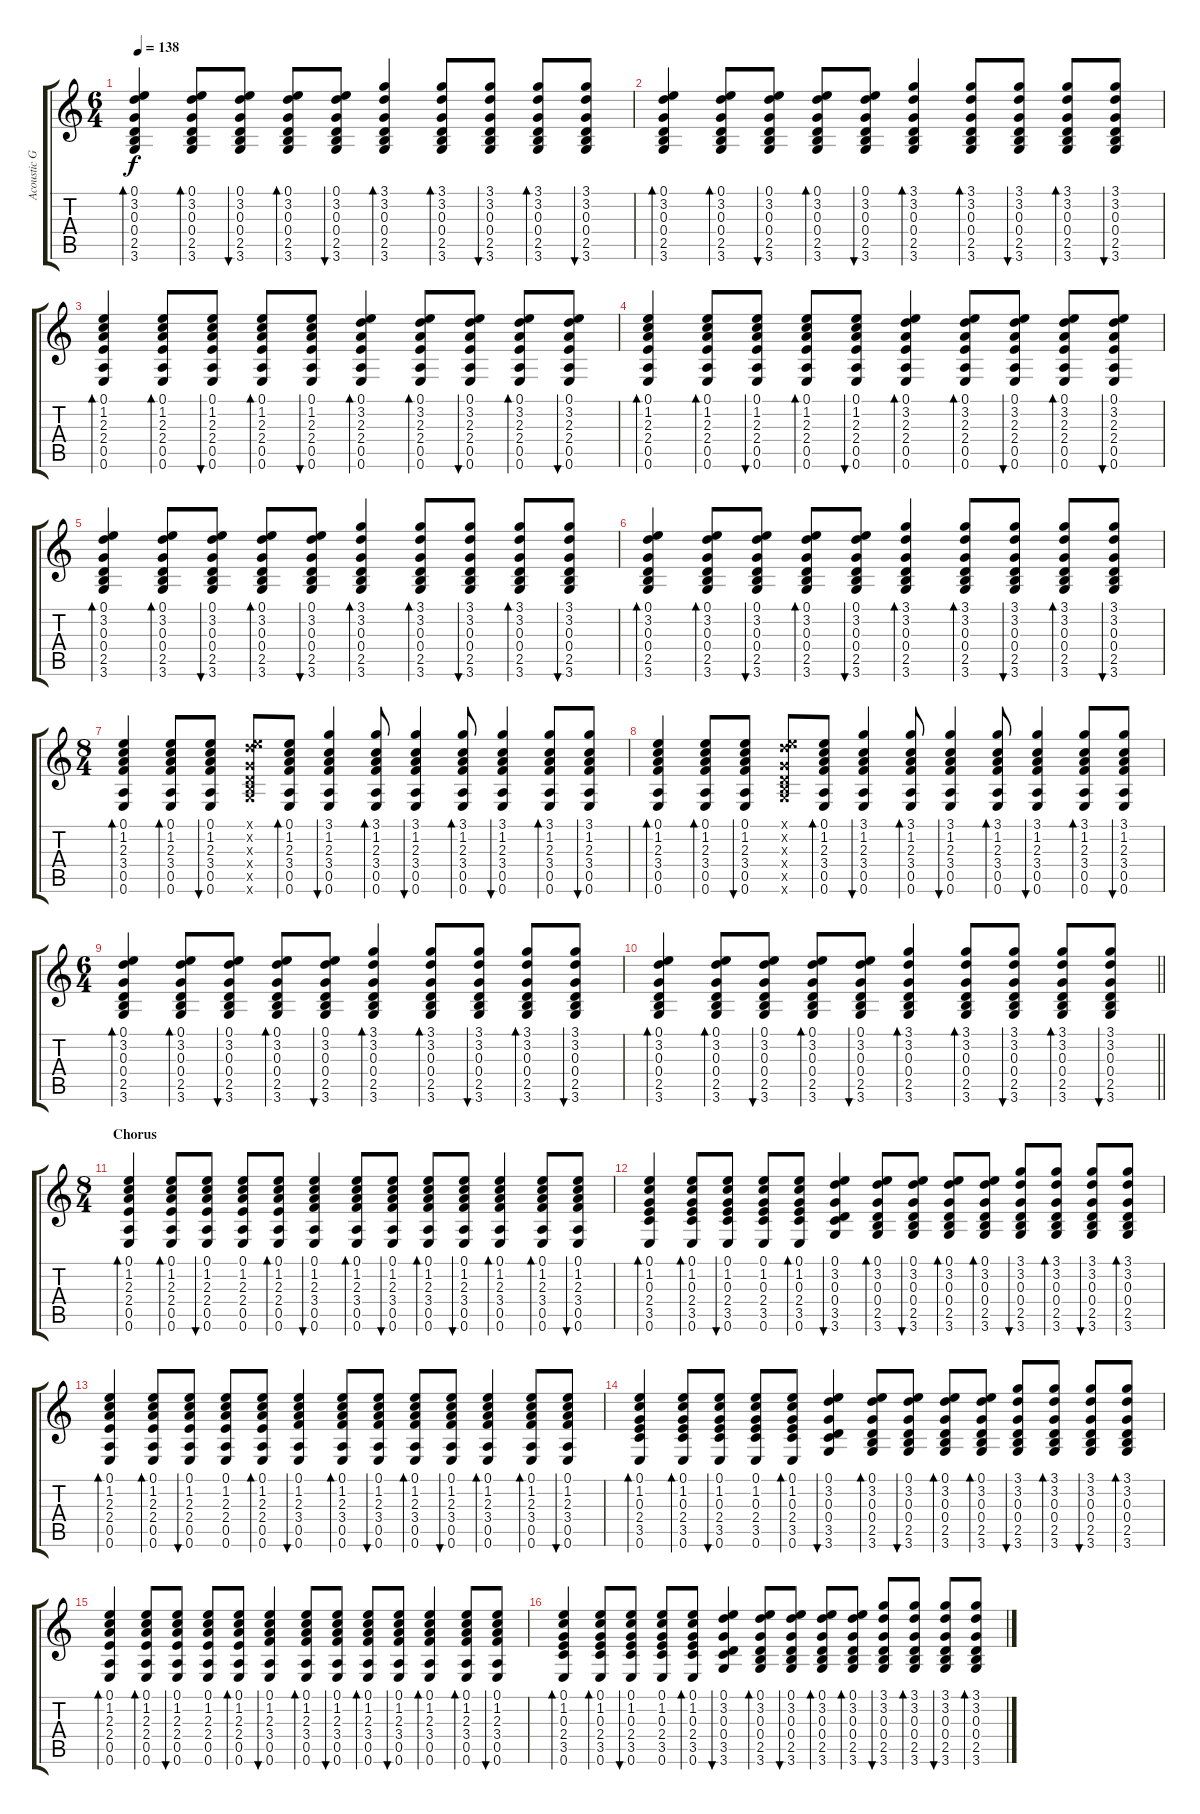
\track ("Acoustic Guitar" "Acoustic G") {instrument acousticguitarsteel}
\staff {score tabs}
\tuning (E4 B3 G3 D3 A2 E2) {hide}
\ts (6 4)
\tempo 138
\clef g2
\ks c
(0.1 3.2 0.3 0.4 2.5 3.6).4{bd 60 dy f} (0.1 3.2 0.3 0.4 2.5 3.6).8{bd 60} (0.1 3.2 0.3 0.4 2.5 3.6).8{bu 60} (0.1 3.2 0.3 0.4 2.5 3.6).8{bd 60} (0.1 3.2 0.3 0.4 2.5 3.6).8{bu 60} (3.1 3.2 0.3 0.4 2.5 3.6).4{bd 60} (3.1 3.2 0.3 0.4 2.5 3.6).8{bd 60} (3.1 3.2 0.3 0.4 2.5 3.6).8{bu 60} (3.1 3.2 0.3 0.4 2.5 3.6).8{bd 60} (3.1 3.2 0.3 0.4 2.5 3.6).8{bu 60} |
(0.1 3.2 0.3 0.4 2.5 3.6).4{bd 60} (0.1 3.2 0.3 0.4 2.5 3.6).8{bd 60} (0.1 3.2 0.3 0.4 2.5 3.6).8{bu 60} (0.1 3.2 0.3 0.4 2.5 3.6).8{bd 60} (0.1 3.2 0.3 0.4 2.5 3.6).8{bu 60} (3.1 3.2 0.3 0.4 2.5 3.6).4{bd 60} (3.1 3.2 0.3 0.4 2.5 3.6).8{bd 60} (3.1 3.2 0.3 0.4 2.5 3.6).8{bu 60} (3.1 3.2 0.3 0.4 2.5 3.6).8{bd 60} (3.1 3.2 0.3 0.4 2.5 3.6).8{bu 60} |
(0.1 1.2 2.3 2.4 0.5 0.6).4{bd 60} (0.1 1.2 2.3 2.4 0.5 0.6).8{bd 60} (0.1 1.2 2.3 2.4 0.5 0.6).8{bu 60} (0.1 1.2 2.3 2.4 0.5 0.6).8{bd 60} (0.1 1.2 2.3 2.4 0.5 0.6).8{bu 60} (0.1 3.2 2.3 2.4 0.5 0.6).4{bd 60} (0.1 3.2 2.3 2.4 0.5 0.6).8{bd 60} (0.1 3.2 2.3 2.4 0.5 0.6).8{bu 60} (0.1 3.2 2.3 2.4 0.5 0.6).8{bd 60} (0.1 3.2 2.3 2.4 0.5 0.6).8{bu 60} |
(0.1 1.2 2.3 2.4 0.5 0.6).4{bd 60} (0.1 1.2 2.3 2.4 0.5 0.6).8{bd 60} (0.1 1.2 2.3 2.4 0.5 0.6).8{bu 60} (0.1 1.2 2.3 2.4 0.5 0.6).8{bd 60} (0.1 1.2 2.3 2.4 0.5 0.6).8{bu 60} (0.1 3.2 2.3 2.4 0.5 0.6).4{bd 60} (0.1 3.2 2.3 2.4 0.5 0.6).8{bd 60} (0.1 3.2 2.3 2.4 0.5 0.6).8{bu 60} (0.1 3.2 2.3 2.4 0.5 0.6).8{bd 60} (0.1 3.2 2.3 2.4 0.5 0.6).8{bu 60} |
(0.1 3.2 0.3 0.4 2.5 3.6).4{bd 60} (0.1 3.2 0.3 0.4 2.5 3.6).8{bd 60} (0.1 3.2 0.3 0.4 2.5 3.6).8{bu 60} (0.1 3.2 0.3 0.4 2.5 3.6).8{bd 60} (0.1 3.2 0.3 0.4 2.5 3.6).8{bu 60} (3.1 3.2 0.3 0.4 2.5 3.6).4{bd 60} (3.1 3.2 0.3 0.4 2.5 3.6).8{bd 60} (3.1 3.2 0.3 0.4 2.5 3.6).8{bu 60} (3.1 3.2 0.3 0.4 2.5 3.6).8{bd 60} (3.1 3.2 0.3 0.4 2.5 3.6).8{bu 60} |
(0.1 3.2 0.3 0.4 2.5 3.6).4{bd 60} (0.1 3.2 0.3 0.4 2.5 3.6).8{bd 60} (0.1 3.2 0.3 0.4 2.5 3.6).8{bu 60} (0.1 3.2 0.3 0.4 2.5 3.6).8{bd 60} (0.1 3.2 0.3 0.4 2.5 3.6).8{bu 60} (3.1 3.2 0.3 0.4 2.5 3.6).4{bd 60} (3.1 3.2 0.3 0.4 2.5 3.6).8{bd 60} (3.1 3.2 0.3 0.4 2.5 3.6).8{bu 60} (3.1 3.2 0.3 0.4 2.5 3.6).8{bd 60} (3.1 3.2 0.3 0.4 2.5 3.6).8{bu 60} |
\ts (8 4)
(0.1 1.2 2.3 3.4 0.5 0.6).4{bd 60} (0.1 1.2 2.3 3.4 0.5 0.6).8{bd 60} (0.1 1.2 2.3 3.4 0.5 0.6).8{bu 60} (0.1{x} 3.2{x} 0.3{x} 0.4{x} 2.5{x} 3.6{x}).8 (0.1 1.2 2.3 3.4 0.5 0.6).8{bd 60} (3.1 1.2 2.3 3.4 0.5 0.6).4{bu 60} (3.1 1.2 2.3 3.4 0.5 0.6).8{bd 60} (3.1 1.2 2.3 3.4 0.5 0.6).4{bu 60} (3.1 1.2 2.3 3.4 0.5 0.6).8{bd 60} (3.1 1.2 2.3 3.4 0.5 0.6).4{bu 60} (3.1 1.2 2.3 3.4 0.5 0.6).8{bd 60} (3.1 1.2 2.3 3.4 0.5 0.6).8{bu 60} |
(0.1 1.2 2.3 3.4 0.5 0.6).4{bd 60} (0.1 1.2 2.3 3.4 0.5 0.6).8{bd 60} (0.1 1.2 2.3 3.4 0.5 0.6).8{bu 60} (0.1{x} 3.2{x} 0.3{x} 0.4{x} 2.5{x} 3.6{x}).8 (0.1 1.2 2.3 3.4 0.5 0.6).8{bd 60} (3.1 1.2 2.3 3.4 0.5 0.6).4{bu 60} (3.1 1.2 2.3 3.4 0.5 0.6).8{bd 60} (3.1 1.2 2.3 3.4 0.5 0.6).4{bu 60} (3.1 1.2 2.3 3.4 0.5 0.6).8{bd 60} (3.1 1.2 2.3 3.4 0.5 0.6).4{bu 60} (3.1 1.2 2.3 3.4 0.5 0.6).8{bd 60} (3.1 1.2 2.3 3.4 0.5 0.6).8{bu 60} |
\ts (6 4)
(0.1 3.2 0.3 0.4 2.5 3.6).4{bd 60} (0.1 3.2 0.3 0.4 2.5 3.6).8{bd 60} (0.1 3.2 0.3 0.4 2.5 3.6).8{bu 60} (0.1 3.2 0.3 0.4 2.5 3.6).8{bd 60} (0.1 3.2 0.3 0.4 2.5 3.6).8{bu 60} (3.1 3.2 0.3 0.4 2.5 3.6).4{bd 60} (3.1 3.2 0.3 0.4 2.5 3.6).8{bd 60} (3.1 3.2 0.3 0.4 2.5 3.6).8{bu 60} (3.1 3.2 0.3 0.4 2.5 3.6).8{bd 60} (3.1 3.2 0.3 0.4 2.5 3.6).8{bu 60} |
\barLineRight lightlight
(0.1 3.2 0.3 0.4 2.5 3.6).4{bd 60} (0.1 3.2 0.3 0.4 2.5 3.6).8{bd 60} (0.1 3.2 0.3 0.4 2.5 3.6).8{bu 60} (0.1 3.2 0.3 0.4 2.5 3.6).8{bd 60} (0.1 3.2 0.3 0.4 2.5 3.6).8{bu 60} (3.1 3.2 0.3 0.4 2.5 3.6).4{bd 60} (3.1 3.2 0.3 0.4 2.5 3.6).8{bd 60} (3.1 3.2 0.3 0.4 2.5 3.6).8{bu 60} (3.1 3.2 0.3 0.4 2.5 3.6).8{bd 60} (3.1 3.2 0.3 0.4 2.5 3.6).8{bu 60} |
\ts (8 4)
\section ("" "Chorus")
(0.1 1.2 2.3 2.4 0.5 0.6).4{bd 60} (0.1 1.2 2.3 2.4 0.5 0.6).8{bd 60} (0.1 1.2 2.3 2.4 0.5 0.6).8{bu 60} (0.1 1.2 2.3 2.4 0.5 0.6).8 (0.1 1.2 2.3 2.4 0.5 0.6).8{bd 60} (0.1 1.2 2.3 3.4 0.5 0.6).4{bu 60} (0.1 1.2 2.3 3.4 0.5 0.6).8{bd 60} (0.1 1.2 2.3 3.4 0.5 0.6).8{bu 60} (0.1 1.2 2.3 3.4 0.5 0.6).8{bd 60} (0.1 1.2 2.3 3.4 0.5 0.6).8{bu 60} (0.1 1.2 2.3 3.4 0.5 0.6).4{bd 60} (0.1 1.2 2.3 3.4 0.5 0.6).8{bd 60} (0.1 1.2 2.3 3.4 0.5 0.6).8{bu 60} |
(0.1 1.2 0.3 2.4 3.5 0.6).4{bd 60} (0.1 1.2 0.3 2.4 3.5 0.6).8{bd 60} (0.1 1.2 0.3 2.4 3.5 0.6).8{bu 60} (0.1 1.2 0.3 2.4 3.5 0.6).8 (0.1 1.2 0.3 2.4 3.5 0.6).8{bd 60} (0.1 3.2 0.3 0.4 3.5 3.6).4{bu 60} (0.1 3.2 0.3 0.4 2.5 3.6).8{bd 60} (0.1 3.2 0.3 0.4 2.5 3.6).8{bu 60} (0.1 3.2 0.3 0.4 2.5 3.6).8{bd 60} (0.1 3.2 0.3 0.4 2.5 3.6).8{bd 60} (3.1 3.2 0.3 0.4 2.5 3.6).8{bu 60} (3.1 3.2 0.3 0.4 2.5 3.6).8{bd 60} (3.1 3.2 0.3 0.4 2.5 3.6).8{bu 60} (3.1 3.2 0.3 0.4 2.5 3.6).8{bd 60} |
(0.1 1.2 2.3 2.4 0.5 0.6).4{bd 60} (0.1 1.2 2.3 2.4 0.5 0.6).8{bd 60} (0.1 1.2 2.3 2.4 0.5 0.6).8{bu 60} (0.1 1.2 2.3 2.4 0.5 0.6).8 (0.1 1.2 2.3 2.4 0.5 0.6).8{bd 60} (0.1 1.2 2.3 3.4 0.5 0.6).4{bu 60} (0.1 1.2 2.3 3.4 0.5 0.6).8{bd 60} (0.1 1.2 2.3 3.4 0.5 0.6).8{bu 60} (0.1 1.2 2.3 3.4 0.5 0.6).8{bd 60} (0.1 1.2 2.3 3.4 0.5 0.6).8{bu 60} (0.1 1.2 2.3 3.4 0.5 0.6).4{bd 60} (0.1 1.2 2.3 3.4 0.5 0.6).8{bd 60} (0.1 1.2 2.3 3.4 0.5 0.6).8{bu 60} |
(0.1 1.2 0.3 2.4 3.5 0.6).4{bd 60} (0.1 1.2 0.3 2.4 3.5 0.6).8{bd 60} (0.1 1.2 0.3 2.4 3.5 0.6).8{bu 60} (0.1 1.2 0.3 2.4 3.5 0.6).8 (0.1 1.2 0.3 2.4 3.5 0.6).8{bd 60} (0.1 3.2 0.3 0.4 3.5 3.6).4{bu 60} (0.1 3.2 0.3 0.4 2.5 3.6).8{bd 60} (0.1 3.2 0.3 0.4 2.5 3.6).8{bu 60} (0.1 3.2 0.3 0.4 2.5 3.6).8{bd 60} (0.1 3.2 0.3 0.4 2.5 3.6).8{bd 60} (3.1 3.2 0.3 0.4 2.5 3.6).8{bu 60} (3.1 3.2 0.3 0.4 2.5 3.6).8{bd 60} (3.1 3.2 0.3 0.4 2.5 3.6).8{bu 60} (3.1 3.2 0.3 0.4 2.5 3.6).8{bd 60} |
(0.1 1.2 2.3 2.4 0.5 0.6).4{bd 60} (0.1 1.2 2.3 2.4 0.5 0.6).8{bd 60} (0.1 1.2 2.3 2.4 0.5 0.6).8{bu 60} (0.1 1.2 2.3 2.4 0.5 0.6).8 (0.1 1.2 2.3 2.4 0.5 0.6).8{bd 60} (0.1 1.2 2.3 3.4 0.5 0.6).4{bu 60} (0.1 1.2 2.3 3.4 0.5 0.6).8{bd 60} (0.1 1.2 2.3 3.4 0.5 0.6).8{bu 60} (0.1 1.2 2.3 3.4 0.5 0.6).8{bd 60} (0.1 1.2 2.3 3.4 0.5 0.6).8{bu 60} (0.1 1.2 2.3 3.4 0.5 0.6).4{bd 60} (0.1 1.2 2.3 3.4 0.5 0.6).8{bd 60} (0.1 1.2 2.3 3.4 0.5 0.6).8{bu 60} |
(0.1 1.2 0.3 2.4 3.5 0.6).4{bd 60} (0.1 1.2 0.3 2.4 3.5 0.6).8{bd 60} (0.1 1.2 0.3 2.4 3.5 0.6).8{bu 60} (0.1 1.2 0.3 2.4 3.5 0.6).8 (0.1 1.2 0.3 2.4 3.5 0.6).8{bd 60} (0.1 3.2 0.3 0.4 3.5 3.6).4{bu 60} (0.1 3.2 0.3 0.4 2.5 3.6).8{bd 60} (0.1 3.2 0.3 0.4 2.5 3.6).8{bu 60} (0.1 3.2 0.3 0.4 2.5 3.6).8{bd 60} (0.1 3.2 0.3 0.4 2.5 3.6).8{bd 60} (3.1 3.2 0.3 0.4 2.5 3.6).8{bu 60} (3.1 3.2 0.3 0.4 2.5 3.6).8{bd 60} (3.1 3.2 0.3 0.4 2.5 3.6).8{bu 60} (3.1 3.2 0.3 0.4 2.5 3.6).8{bd 60}
